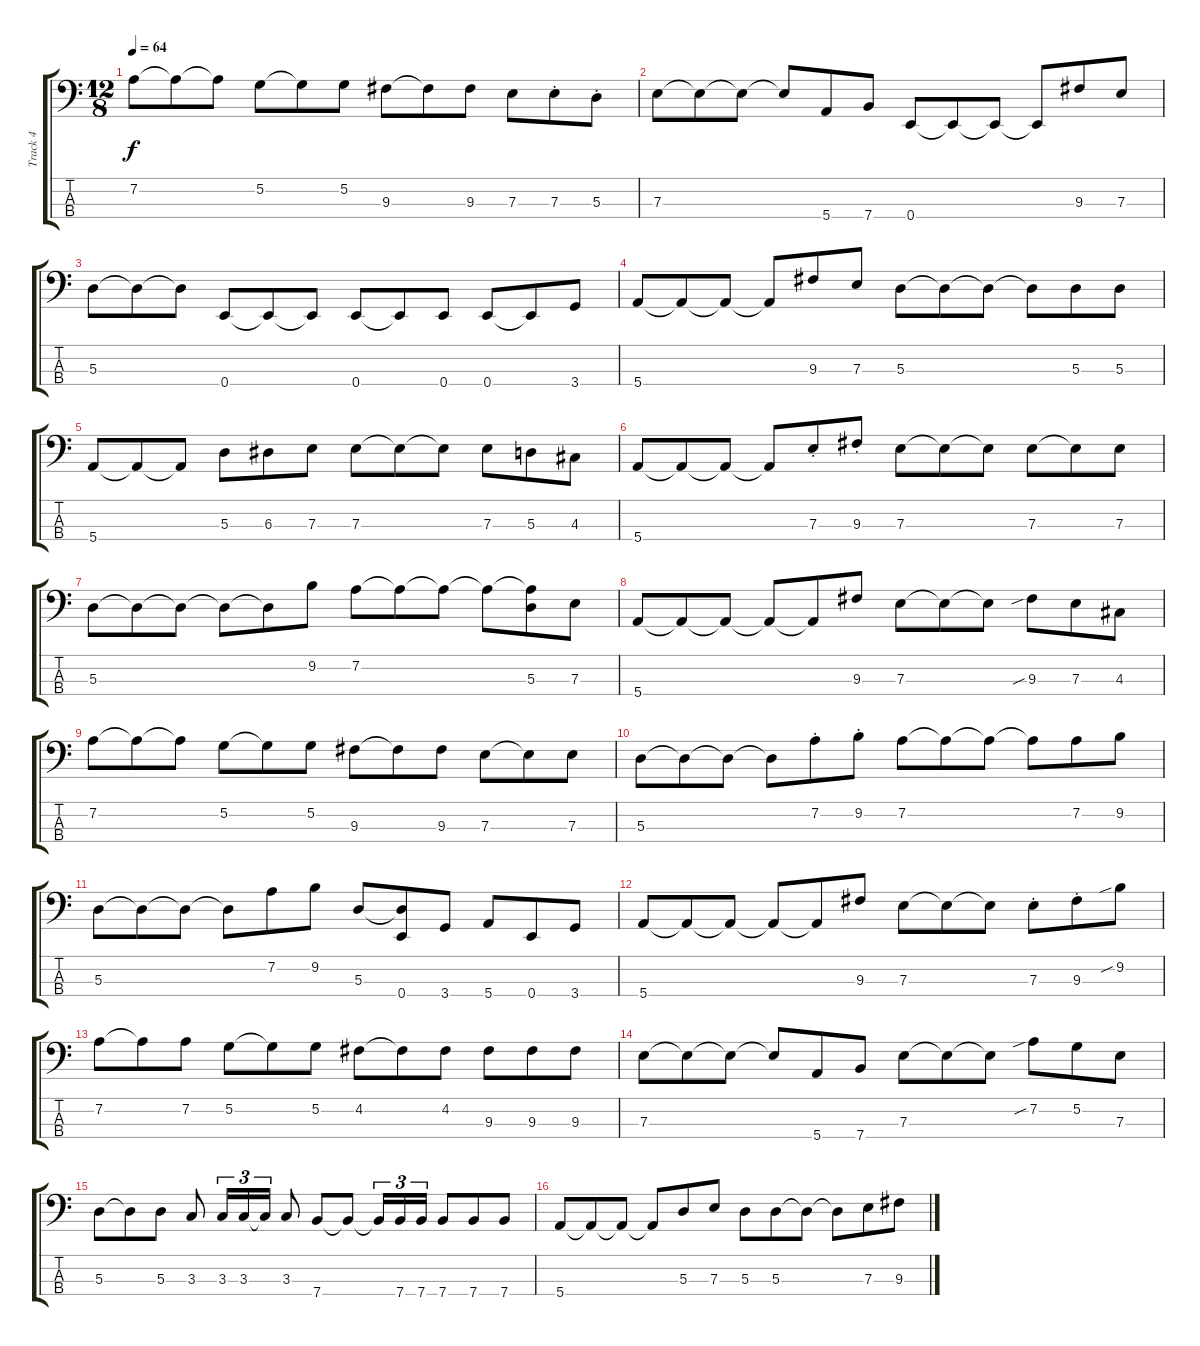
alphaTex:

\track ("Track 4" "Track 4") {instrument electricbassfinger}
\staff {score tabs}
\tuning (G2 D2 A1 E1) {hide}
\ts (12 8)
\tempo 64
\clef f4
\ks c
7.2.8{dy f} 7.2{t}.8 7.2{t}.8 5.2.8 5.2{t}.8 5.2.8 9.3.8 9.3{t}.8 9.3.8 7.3.8 7.3{st}.8 5.3{st}.8 |
7.3.8 7.3{t}.8 7.3{t}.8 7.3{t}.8 5.4.8 7.4.8 0.4.8 0.4{t}.8 0.4{t}.8 0.4{t}.8 9.3.8 7.3.8 |
5.3.8 5.3{t}.8 5.3{t}.8 0.4.8 0.4{t}.8 0.4{t}.8 0.4.8 0.4{t}.8 0.4.8 0.4.8 0.4{t}.8 3.4.8 |
5.4.8 5.4{t}.8 5.4{t}.8 5.4{t}.8 9.3.8 7.3.8 5.3.8 5.3{t}.8 5.3{t}.8 5.3{t}.8 5.3.8 5.3.8 |
5.4.8 5.4{t}.8 5.4{t}.8 5.3.8 6.3.8 7.3.8 7.3.8 7.3{t}.8 7.3{t}.8 7.3.8 5.3.8 4.3.8 |
5.4.8 5.4{t}.8 5.4{t}.8 5.4{t}.8 7.3{st}.8 9.3{st}.8 7.3.8 7.3{t}.8 7.3{t}.8 7.3.8 7.3{t}.8 7.3.8 |
5.3.8 5.3{t}.8 5.3{t}.8 5.3{t}.8 5.3{t}.8 9.2.8 7.2.8 7.2{t}.8 7.2{t}.8 7.2{t}.8 (7.2{t} 5.3).8 7.3.8 |
5.4.8 5.4{t}.8 5.4{t}.8 5.4{t}.8 5.4{t}.8 9.3.8 7.3.8 7.3{t}.8 7.3{t}.8 9.3{sib}.8 7.3.8 4.3.8 |
7.2.8 7.2{t}.8 7.2{t}.8 5.2.8 5.2{t}.8 5.2.8 9.3.8 9.3{t}.8 9.3.8 7.3.8 7.3{t}.8 7.3.8 |
5.3.8 5.3{t}.8 5.3{t}.8 5.3{t}.8 7.2{st}.8 9.2{st}.8 7.2.8 7.2{t}.8 7.2{t}.8 7.2{t}.8 7.2.8 9.2.8 |
5.3.8 5.3{t}.8 5.3{t}.8 5.3{t}.8 7.2.8 9.2.8 5.3.8 (5.3{t} 0.4).8 3.4.8 5.4.8 0.4.8 3.4.8 |
5.4.8 5.4{t}.8 5.4{t}.8 5.4{t}.8 5.4{t}.8 9.3.8 7.3.8 7.3{t}.8 7.3{t}.8 7.3{st}.8 9.3{st}.8 9.2{sib}.8 |
7.2.8 7.2{t}.8 7.2.8 5.2.8 5.2{t}.8 5.2.8 4.2.8 4.2{t}.8 4.2.8 9.3.8 9.3.8 9.3.8 |
7.3.8 7.3{t}.8 7.3{t}.8 7.3{t}.8 5.4.8 7.4.8 7.3.8 7.3{t}.8 7.3{t}.8 7.2{sib}.8 5.2.8 7.3.8 |
5.3.8 5.3{t}.8 5.3.8 3.3.8 3.3.16{tu (3 2)} 3.3.16{tu (3 2)} 3.3{t}.16{tu (3 2)} 3.3.8 7.4.8 7.4{t}.8 7.4{t}.16{tu (3 2)} 7.4.16{tu (3 2)} 7.4.16{tu (3 2)} 7.4.8 7.4.8 7.4.8 |
5.4.8 5.4{t}.8 5.4{t}.8 5.4{t}.8 5.3.8 7.3.8 5.3.8 5.3.8 5.3{t}.8 5.3{t}.8 7.3.8 9.3.8
